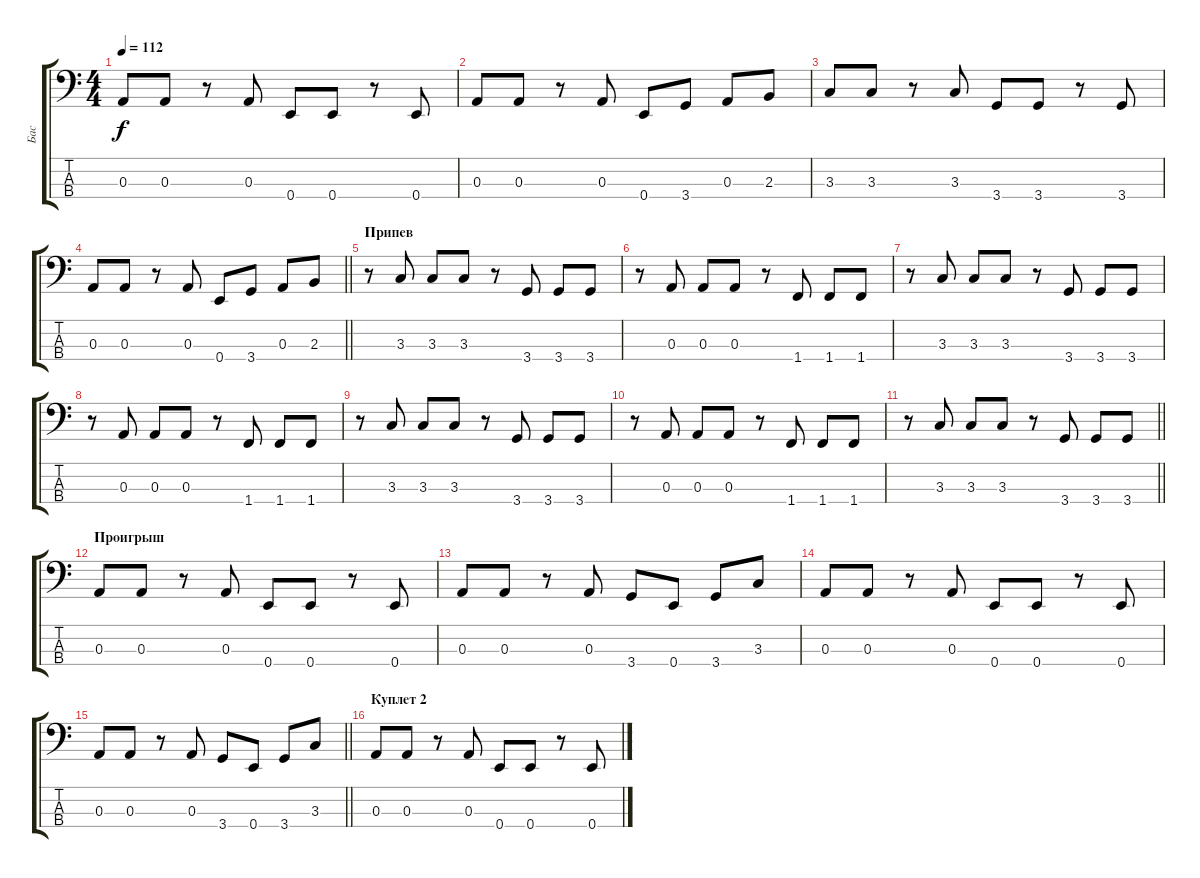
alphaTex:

\track ("Бас" "Бас") {instrument electricbasspick}
\staff {score tabs}
\tuning (G2 D2 A1 E1) {hide}
\ts (4 4)
\tempo 112
\clef f4
\ks c
0.3.8{dy f} 0.3.8 r.8 0.3.8 0.4.8 0.4.8 r.8 0.4.8 |
0.3.8 0.3.8 r.8 0.3.8 0.4.8 3.4.8 0.3.8 2.3.8 |
3.3.8 3.3.8 r.8 3.3.8 3.4.8 3.4.8 r.8 3.4.8 |
\barLineRight lightlight
0.3.8 0.3.8 r.8 0.3.8 0.4.8 3.4.8 0.3.8 2.3.8 |
\section ("" "Припев")
r.8 3.3.8 3.3.8 3.3.8 r.8 3.4.8 3.4.8 3.4.8 |
r.8 0.3.8 0.3.8 0.3.8 r.8 1.4.8 1.4.8 1.4.8 |
r.8 3.3.8 3.3.8 3.3.8 r.8 3.4.8 3.4.8 3.4.8 |
r.8 0.3.8 0.3.8 0.3.8 r.8 1.4.8 1.4.8 1.4.8 |
r.8 3.3.8 3.3.8 3.3.8 r.8 3.4.8 3.4.8 3.4.8 |
r.8 0.3.8 0.3.8 0.3.8 r.8 1.4.8 1.4.8 1.4.8 |
\barLineRight lightlight
r.8 3.3.8 3.3.8 3.3.8 r.8 3.4.8 3.4.8 3.4.8 |
\section ("" "Проигрыш")
0.3.8 0.3.8 r.8 0.3.8 0.4.8 0.4.8 r.8 0.4.8 |
0.3.8 0.3.8 r.8 0.3.8 3.4.8 0.4.8 3.4.8 3.3.8 |
0.3.8 0.3.8 r.8 0.3.8 0.4.8 0.4.8 r.8 0.4.8 |
\barLineRight lightlight
0.3.8 0.3.8 r.8 0.3.8 3.4.8 0.4.8 3.4.8 3.3.8 |
\section ("" "Куплет 2")
0.3.8 0.3.8 r.8 0.3.8 0.4.8 0.4.8 r.8 0.4.8
